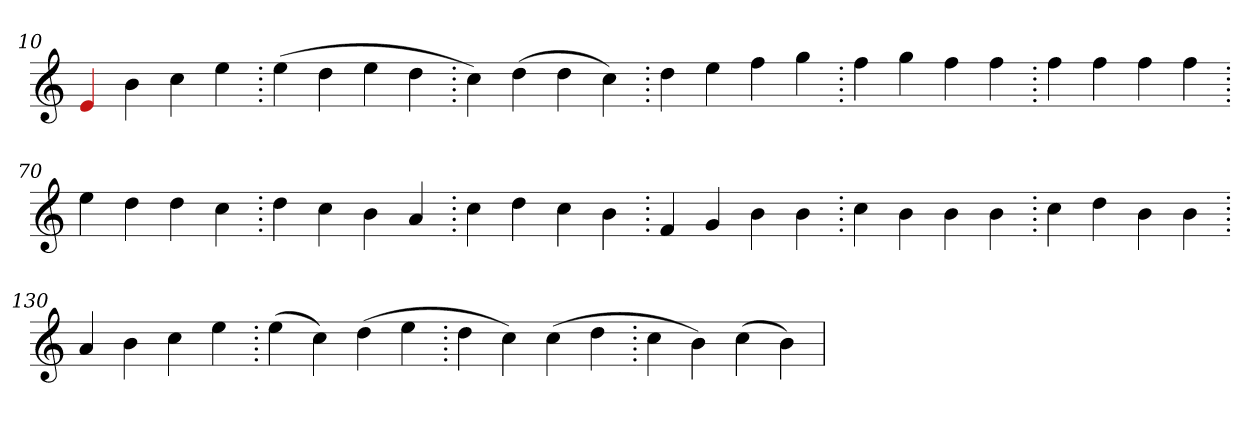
**kern
*part1
*staff1
*clefG2
=10.
4Re
4b
4cc
4ee
=20.
(>4ee
4dd
4ee
4dd
=30.
4cc)
(>4dd
4dd
4cc)
=40.
4dd
4ee
4ff
4gg
=50.
4ff
4gg
4ff
4ff
=60.
4ff
4ff
4ff
4ff
=70.
4ee
4dd
4dd
4cc
=80.
4dd
4cc
4b
4a
=90.
4cc
4dd
4cc
4b
=100.
4f
4g
4b
4b
=110.
4cc
4b
4b
4b
=120.
4cc
4dd
4b
4b
=130.
4a
4b
4cc
4ee
=140.
(>4ee
4cc)
(>4dd
4ee
=150.
4dd
4cc)
(>4cc
4dd
=160.
4cc
4b)
(>4cc
4b)
=
*-
